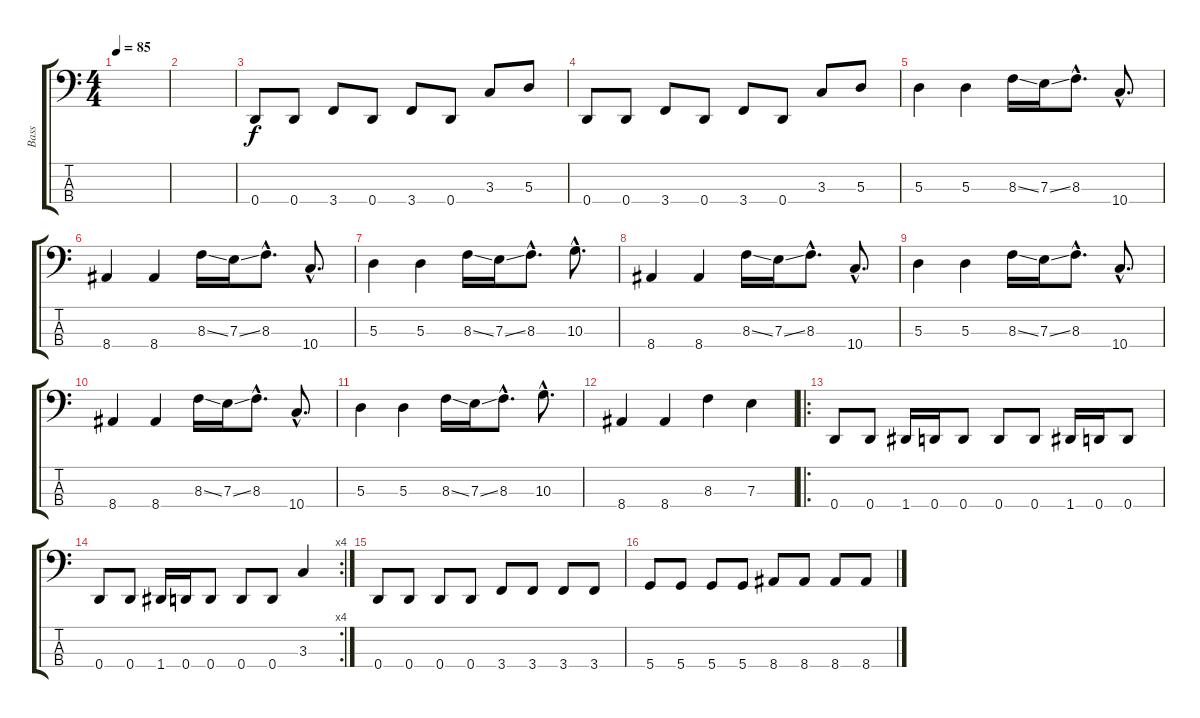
\track ("Bass" "Bass") {instrument electricbasspick}
\staff {score tabs}
\tuning (G2 D2 A1 D1) {hide}
\ts (4 4)
\tempo 85
\clef f4
\ks c
|
|
0.4.8 0.4.8 3.4.8 0.4.8 3.4.8 0.4.8 3.3.8 5.3.8 |
0.4.8 0.4.8 3.4.8 0.4.8 3.4.8 0.4.8 3.3.8 5.3.8 |
5.3.4 5.3.4 8.3{ss}.16 7.3{ss}.16 8.3{hac}.8{d} 10.4{hac}.8{d} |
8.4.4 8.4.4 8.3{ss}.16 7.3{ss}.16 8.3{hac}.8{d} 10.4{hac}.8{d} |
5.3.4 5.3.4 8.3{ss}.16 7.3{ss}.16 8.3{hac}.8{d} 10.3{hac}.8{d} |
8.4.4 8.4.4 8.3{ss}.16 7.3{ss}.16 8.3{hac}.8{d} 10.4{hac}.8{d} |
5.3.4 5.3.4 8.3{ss}.16 7.3{ss}.16 8.3{hac}.8{d} 10.4{hac}.8{d} |
8.4.4 8.4.4 8.3{ss}.16 7.3{ss}.16 8.3{hac}.8{d} 10.4{hac}.8{d} |
5.3.4 5.3.4 8.3{ss}.16 7.3{ss}.16 8.3{hac}.8{d} 10.3{hac}.8{d} |
8.4.4 8.4.4 8.3.4 7.3.4 |
\ro
0.4.8 0.4.8 1.4.16 0.4.16 0.4.8 0.4.8 0.4.8 1.4.16 0.4.16 0.4.8 |
\rc 4
0.4.8 0.4.8 1.4.16 0.4.16 0.4.8 0.4.8 0.4.8 3.3.4 |
0.4.8 0.4.8 0.4.8 0.4.8 3.4.8 3.4.8 3.4.8 3.4.8 |
5.4.8 5.4.8 5.4.8 5.4.8 8.4.8 8.4.8 8.4.8 8.4.8
